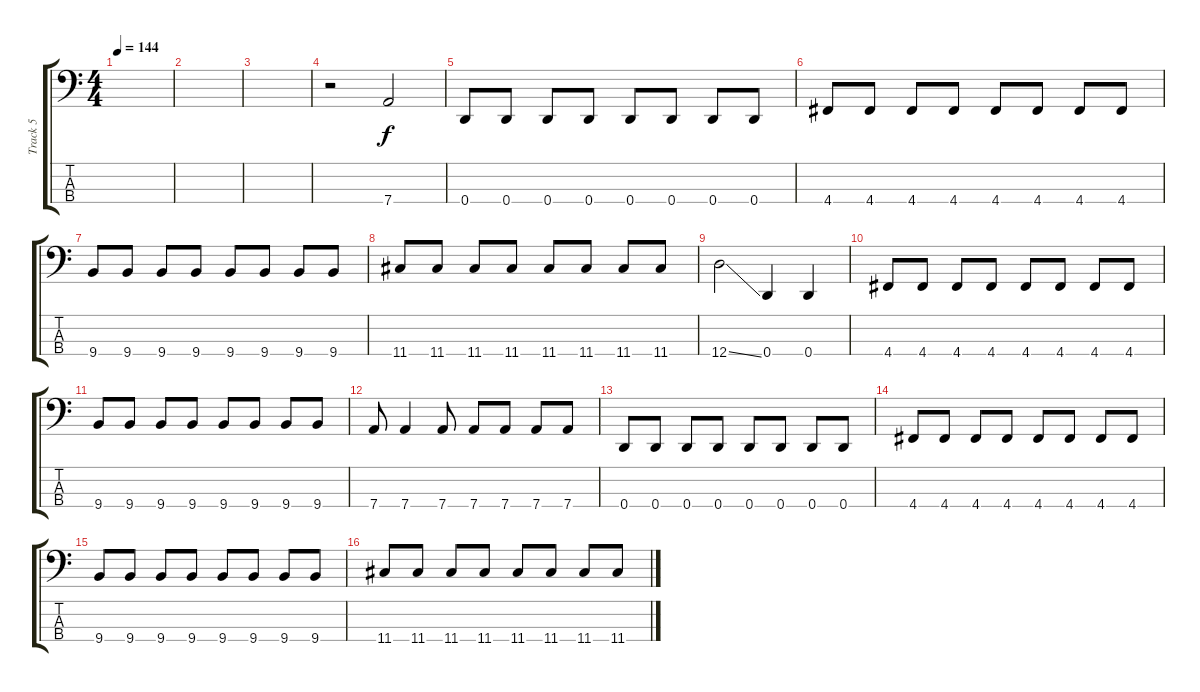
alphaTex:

\track ("Track 5" "Track 5") {instrument electricbassfinger}
\staff {score tabs}
\tuning (G2 D2 A1 D1) {hide}
\ts (4 4)
\tempo 144
\clef f4
\ks c
|
|
|
r.2 7.4.2 |
0.4.8 0.4.8 0.4.8 0.4.8 0.4.8 0.4.8 0.4.8 0.4.8 |
4.4.8 4.4.8 4.4.8 4.4.8 4.4.8 4.4.8 4.4.8 4.4.8 |
9.4.8 9.4.8 9.4.8 9.4.8 9.4.8 9.4.8 9.4.8 9.4.8 |
11.4.8 11.4.8 11.4.8 11.4.8 11.4.8 11.4.8 11.4.8 11.4.8 |
12.4{ss}.2 0.4.4 0.4.4 |
4.4.8 4.4.8 4.4.8 4.4.8 4.4.8 4.4.8 4.4.8 4.4.8 |
9.4.8 9.4.8 9.4.8 9.4.8 9.4.8 9.4.8 9.4.8 9.4.8 |
7.4.8 7.4.4 7.4.8 7.4.8 7.4.8 7.4.8 7.4.8 |
0.4.8 0.4.8 0.4.8 0.4.8 0.4.8 0.4.8 0.4.8 0.4.8 |
4.4.8 4.4.8 4.4.8 4.4.8 4.4.8 4.4.8 4.4.8 4.4.8 |
9.4.8 9.4.8 9.4.8 9.4.8 9.4.8 9.4.8 9.4.8 9.4.8 |
11.4.8 11.4.8 11.4.8 11.4.8 11.4.8 11.4.8 11.4.8 11.4.8
